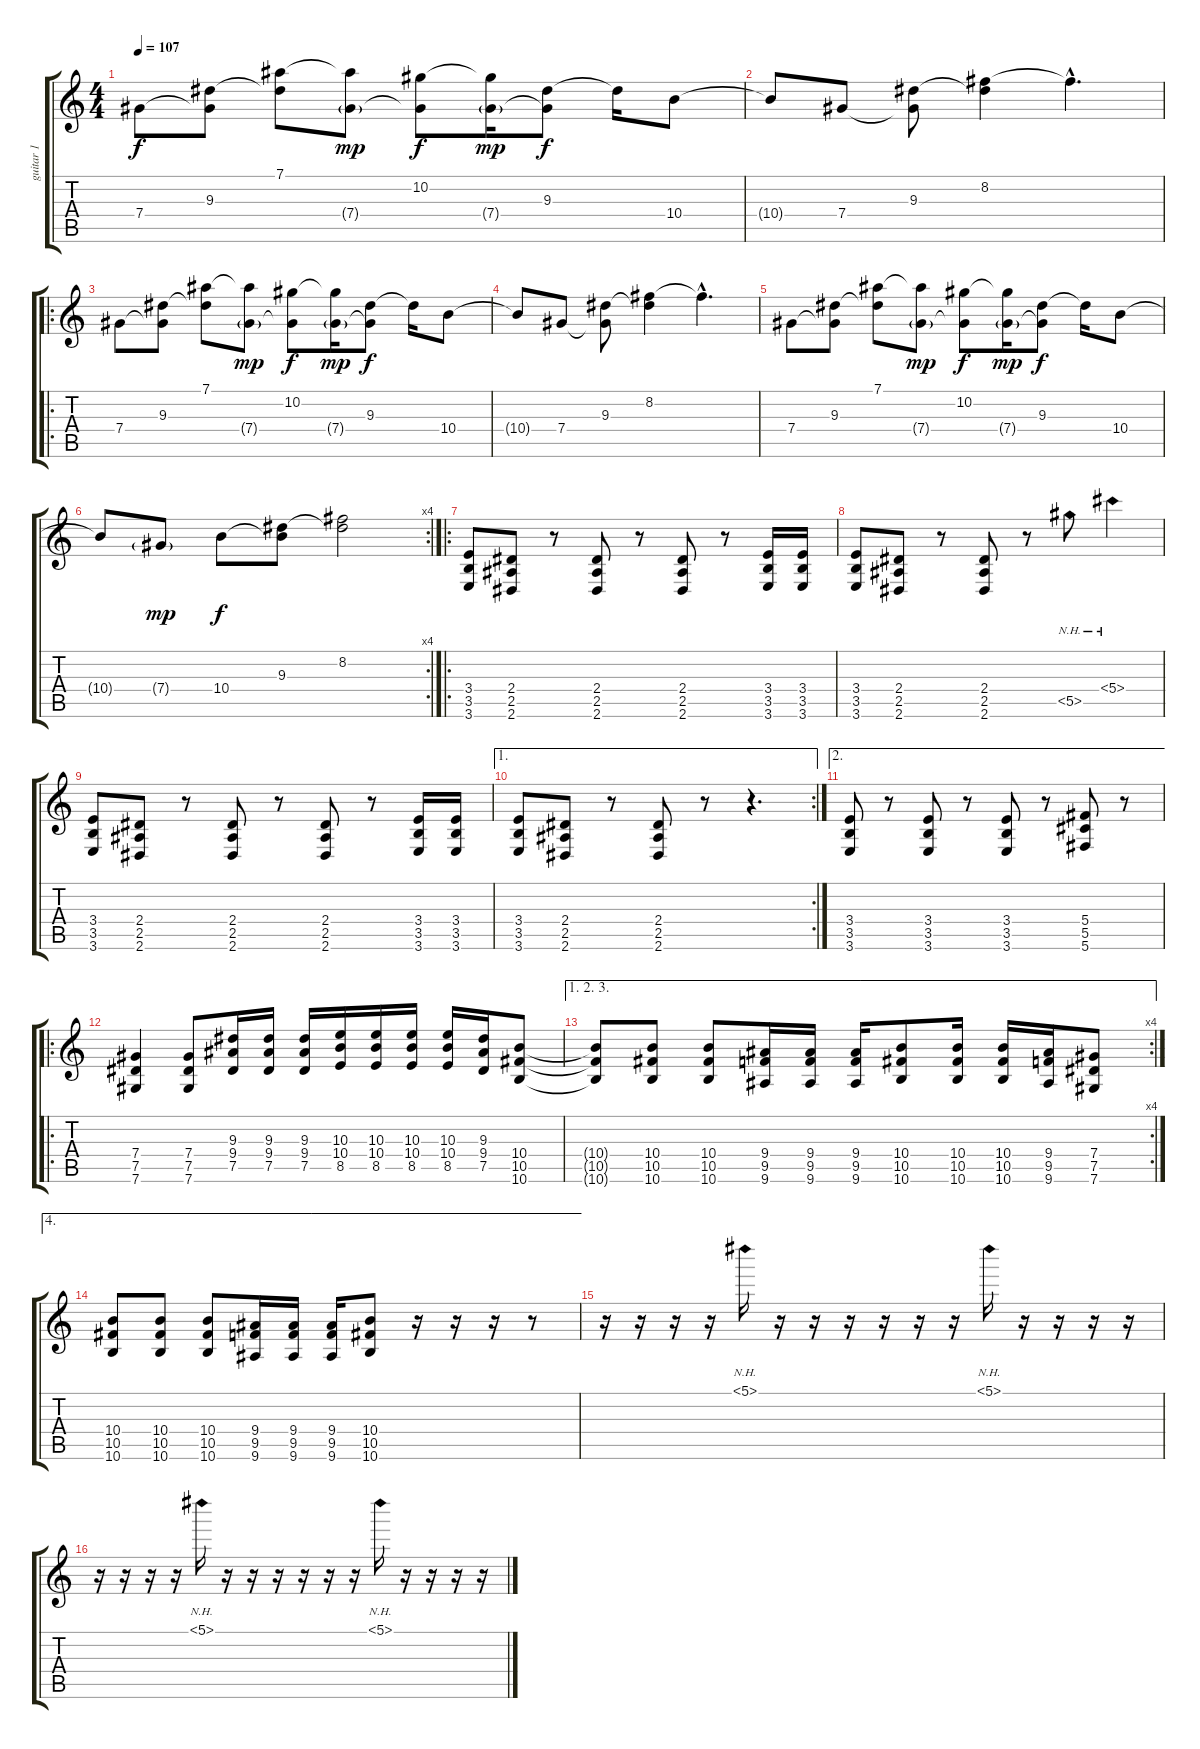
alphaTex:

\track ("guitar 1" "guitar 1") {instrument distortionguitar}
\staff {score tabs}
\tuning (Eb4 Bb3 Gb3 Db3 Ab2 Db2) {hide}
\ts (4 4)
\tempo 107
\clef g2
\ks c
7.4.8{dy f instrument electricguitarclean} (9.3 7.4{t}).8 (7.1 9.3{t}).8 (7.1{t} 7.4{g}).8{dy mp} (10.2 7.4{t}).8{dy f} (10.2{t} 7.4{g}).16{dy mp} (9.3 7.4{t}).8{dy f} 9.3{t}.16 10.4.8 |
10.4{t}.8 7.4.8 (9.3 7.4{t}).8 (8.2 9.3{t}).4 8.2{hac t}.4{d} |
\ro
7.4.8{instrument electricguitarclean} (9.3 7.4{t}).8 (7.1 9.3{t}).8 (7.1{t} 7.4{g}).8{dy mp} (10.2 7.4{t}).8{dy f} (10.2{t} 7.4{g}).16{dy mp} (9.3 7.4{t}).8{dy f} 9.3{t}.16 10.4.8 |
10.4{t}.8 7.4.8 (9.3 7.4{t}).8 (8.2 9.3{t}).4 8.2{hac t}.4{d} |
7.4.8 (9.3 7.4{t}).8 (7.1 9.3{t}).8 (7.1{t} 7.4{g}).8{dy mp} (10.2 7.4{t}).8{dy f} (10.2{t} 7.4{g}).16{dy mp} (9.3 7.4{t}).8{dy f} 9.3{t}.16 10.4.8 |
\rc 4
10.4{t}.8 7.4{g}.8{dy mp} 10.4.8{dy f} (9.3 10.4{t}).8 (8.2 9.3{t}).2 |
\ro
(3.4 3.5 3.6).8{instrument distortionguitar} (2.4 2.5 2.6).8 r.8 (2.4 2.5 2.6).8 r.8 (2.4 2.5 2.6).8 r.8 (3.4 3.5 3.6).16 (3.4 3.5 3.6).16 |
(3.4 3.5 3.6).8 (2.4 2.5 2.6).8 r.8 (2.4 2.5 2.6).8 r.8 5.5{nh}.8 5.4{nh}.4 |
(3.4 3.5 3.6).8 (2.4 2.5 2.6).8 r.8 (2.4 2.5 2.6).8 r.8 (2.4 2.5 2.6).8 r.8 (3.4 3.5 3.6).16 (3.4 3.5 3.6).16 |
\ae 1
\rc 2
(3.4 3.5 3.6).8 (2.4 2.5 2.6).8 r.8 (2.4 2.5 2.6).8 r.8 r.4{d} |
\ae 2
(3.4 3.5 3.6).8 r.8 (3.4 3.5 3.6).8 r.8 (3.4 3.5 3.6).8 r.8 (5.4 5.5 5.6).8 r.8 |
\ro
(7.4 7.5 7.6).4 (7.4 7.5 7.6).8 (9.3 9.4 7.5).16 (9.3 9.4 7.5).16 (9.3 9.4 7.5).16 (10.3 10.4 8.5).16 (10.3 10.4 8.5).16 (10.3 10.4 8.5).16 (10.3 10.4 8.5).16 (9.3 9.4 7.5).16 (10.4 10.5 10.6).8 |
\ae (1 2 3)
\rc 4
(10.4{t} 10.5{t} 10.6{t}).8 (10.4 10.5 10.6).8 (10.4 10.5 10.6).8 (9.4 9.5 9.6).16 (9.4 9.5 9.6).16 (9.4 9.5 9.6).16 (10.4 10.5 10.6).8 (10.4 10.5 10.6).16 (10.4 10.5 10.6).16 (9.4 9.5 9.6).16 (7.4 7.5 7.6).8 |
\ae 4
(10.4 10.5 10.6).8 (10.4 10.5 10.6).8 (10.4 10.5 10.6).8 (9.4 9.5 9.6).16 (9.4 9.5 9.6).16 (9.4 9.5 9.6).16 (10.4 10.5 10.6).8 r.16 r.16 r.16 r.8 |
r.16 r.16 r.16 r.16 5.1{nh}.16 r.16 r.16 r.16 r.16 r.16 r.16 5.1{nh}.16 r.16 r.16 r.16 r.16 |
r.16 r.16 r.16 r.16 5.1{nh}.16 r.16 r.16 r.16 r.16 r.16 r.16 5.1{nh}.16 r.16 r.16 r.16 r.16
